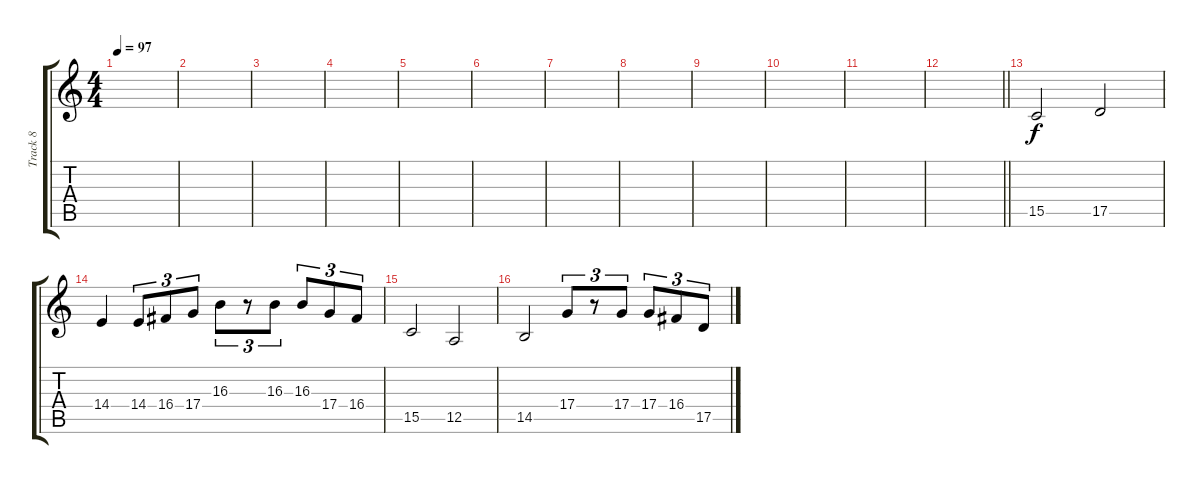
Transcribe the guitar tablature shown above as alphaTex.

\track ("Track 8" "Track 8") {instrument violin}
\staff {score tabs}
\tuning (E4 B3 G3 D3 A2 E2) {hide}
\ts (4 4)
\tempo 97
\clef g2
\ks c
|
|
|
|
|
|
|
|
|
|
|
\barLineRight lightlight
|
15.5.2{volume 13} 17.5.2 |
14.4.4 14.4.8{tu (3 2)} 16.4.8{tu (3 2)} 17.4.8{tu (3 2)} 16.3.8{tu (3 2)} r.8{tu (3 2)} 16.3.8{tu (3 2)} 16.3.8{tu (3 2)} 17.4.8{tu (3 2)} 16.4.8{tu (3 2)} |
15.5.2 12.5.2 |
14.5.2 17.4.8{tu (3 2)} r.8{tu (3 2)} 17.4.8{tu (3 2)} 17.4.8{tu (3 2)} 16.4.8{tu (3 2)} 17.5.8{tu (3 2)}
